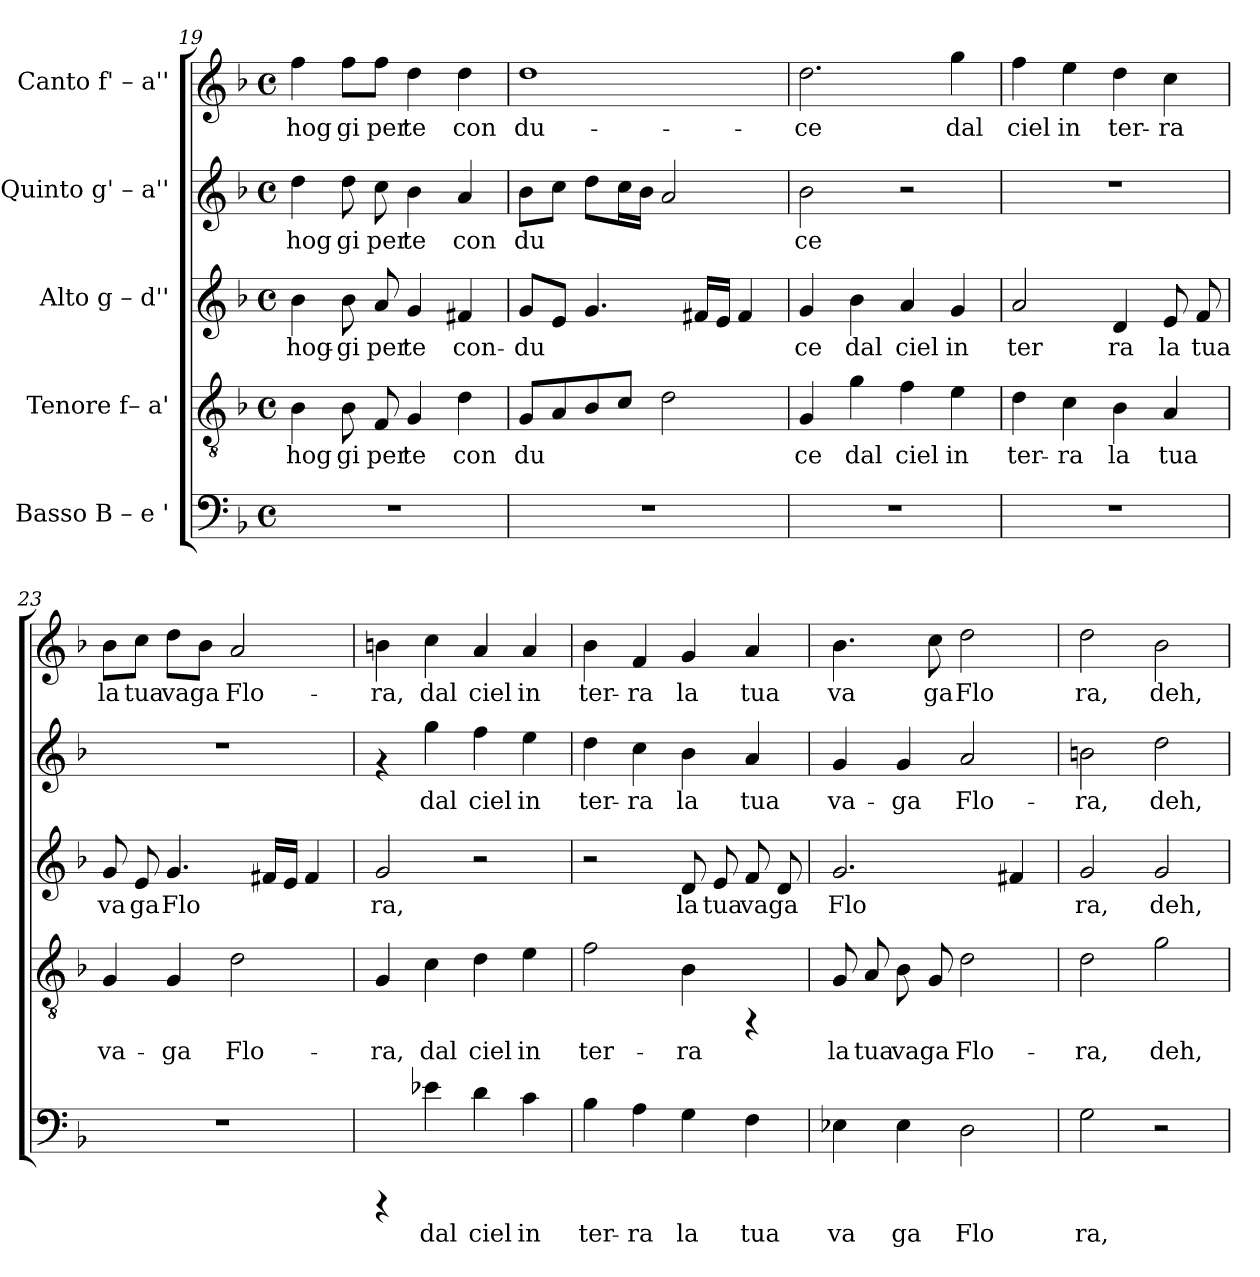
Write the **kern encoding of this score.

**kern	**text	**kern	**text	**kern	**text	**kern	**text	**kern	**text
*part5	*part5	*part4	*part4	*part3	*part3	*part2	*part2	*part1	*part1
*staff5	*staff5	*staff4	*staff4	*staff3	*staff3	*staff2	*staff2	*staff1	*staff1
*I"Basso  B – e '	*	*I"Tenore  f– a'	*	*I"Alto  g – d''	*	*I"Quinto  g' – a''	*	*I"Canto  f' – a''	*
*clefF4	*	*clefGv2	*	*clefG2	*	*clefG2	*	*clefG2	*
*k[b-]	*	*k[b-]	*	*k[b-]	*	*k[b-]	*	*k[b-]	*
*F:	*	*F:	*	*F:	*	*F:	*	*F:	*
*M4/4	*	*M4/4	*	*M4/4	*	*M4/4	*	*M4/4	*
*met(c)	*	*met(c)	*	*met(c)	*	*met(c)	*	*met(c)	*
=19	=19	=19	=19	=19	=19	=19	=19	=19	=19
!	!	!	!LO:LY:b:rj	!	!LO:LY:b:cj	!	!LO:LY:b:rj	!	!LO:LY:b:cj
1r	.	4B-\	hog	4b-\	hog-	4dd\	hog	4ff\	hog
!	!	!	!LO:LY:b:rj	!	!LO:LY:b:cj	!	!LO:LY:b:rj	!	!LO:LY:b:cj
.	.	8B-\	gi	8b-\	-gi	8dd\	gi	8ff\L	gi
!	!	!	!LO:LY:b:rj	!	!LO:LY:b:cj	!	!LO:LY:b:rj	!	!LO:LY:b:cj
.	.	8F/	per	8a/	per	8cc\	per	8ff\J	per
!	!	!	!LO:LY:b:rj	!	!LO:LY:b:cj	!	!LO:LY:b:rj	!	!LO:LY:b:cj
.	.	4G/	te	4g/	te	4b-\	te	4dd\	te
!	!	!	!LO:LY:b:rj	!	!LO:LY:b:cj	!	!LO:LY:b:rj	!	!LO:LY:b:cj
.	.	4d\	con	4f#X/	con-	4a/	con	4dd\	con
!!LO:PB:g=z
=20	=20	=20	=20	=20	=20	=20	=20	=20	=20
!	!	!	!LO:LY:b:rj	!	!LO:LY:b:cj	!	!LO:LY:b:rj	!	!LO:LY:b:cj
1r	.	8G/L	du-	8g/L	-du	8b-\L	du-	1dd	du-
!	!	!	!LO:LY:b:rj	!	!LO:LY:b:cj	!	!LO:LY:b:rj	!	!
.	.	8A/	--	8e/J	.	8cc\J	--	.	.
!	!	!	!LO:LY:b:rj	!	!LO:LY:b:cj	!	!LO:LY:b:rj	!	!
.	.	8B-/	--	4.g/	.	8dd\L	--	.	.
!	!	!	!LO:LY:b:rj	!	!	!	!LO:LY:b:rj	!	!
.	.	8c/J	--	.	.	16cc\	--	.	.
!	!	!	!	!	!	!	!LO:LY:b:rj	!	!
.	.	.	.	.	.	16b-\J	--	.	.
!	!	!	!LO:LY:b:rj	!	!	!	!LO:LY:b:rj	!	!
.	.	2d\	--	.	.	2a/	--	.	.
!	!	!	!	!	!LO:LY:b:cj	!	!	!	!
.	.	.	.	16f#X/L	.	.	.	.	.
!	!	!	!	!	!LO:LY:b:cj	!	!	!	!
.	.	.	.	16e/J	.	.	.	.	.
!	!	!	!	!	!LO:LY:b:cj	!	!	!	!
.	.	.	.	4f#/	.	.	.	.	.
=21	=21	=21	=21	=21	=21	=21	=21	=21	=21
!	!	!	!LO:LY:b:rj	!	!LO:LY:b:cj	!	!LO:LY:b:rj	!	!LO:LY:b:cj
1r	.	4G/	-ce	4g/	ce	2b-\	-ce	2.dd\	-ce
!	!	!	!LO:LY:b:rj	!	!LO:LY:b:cj	!	!	!	!
.	.	4g\	dal	4b-\	dal	.	.	.	.
!	!	!	!LO:LY:b:rj	!	!LO:LY:b:cj	!	!	!	!
.	.	4f\	ciel	4a/	ciel	2r	.	.	.
!	!	!	!LO:LY:b:rj	!	!LO:LY:b:cj	!	!	!	!LO:LY:b:cj
.	.	4e\	in	4g/	in	.	.	4gg\	dal
=22	=22	=22	=22	=22	=22	=22	=22	=22	=22
!	!	!	!LO:LY:b:rj	!	!LO:LY:b:cj	!	!	!	!LO:LY:b:cj
1r	.	4d\	ter-	2a/	ter	1r	.	4ff\	ciel
!	!	!	!LO:LY:b:rj	!	!	!	!	!	!LO:LY:b:cj
.	.	4c\	-ra	.	.	.	.	4ee\	in
!	!	!	!LO:LY:b:rj	!	!LO:LY:b:cj	!	!	!	!LO:LY:b:cj
.	.	4B-\	la	4d/	ra	.	.	4dd\	ter-
!	!	!	!LO:LY:b:rj	!	!LO:LY:b:cj	!	!	!	!LO:LY:b:cj
.	.	4A/	tua	8e/	la	.	.	4cc\	-ra
!	!	!	!	!	!LO:LY:b:cj	!	!	!	!
.	.	.	.	8f/	tua	.	.	.	.
=23	=23	=23	=23	=23	=23	=23	=23	=23	=23
!	!	!	!LO:LY:b:rj	!	!LO:LY:b:cj	!	!	!	!LO:LY:b:cj
1r	.	4G/	va-	8g/	va	1r	.	8b-\L	la
!	!	!	!	!	!LO:LY:b:cj	!	!	!	!LO:LY:b:cj
.	.	.	.	8e/	ga	.	.	8cc\J	tua
!	!	!	!LO:LY:b:rj	!	!LO:LY:b:cj	!	!	!	!LO:LY:b:cj
.	.	4G/	-ga	4.g/	Flo	.	.	8dd\L	vaga
!	!	!	!	!	!	!	!	!	!LO:LY:b:cj
.	.	.	.	.	.	.	.	8b-\J	.
!	!	!	!LO:LY:b:rj	!	!	!	!	!	!LO:LY:b:cj
.	.	2d\	Flo-	.	.	.	.	2a/	Flo-
!	!	!	!	!	!LO:LY:b:cj	!	!	!	!
.	.	.	.	16f#X/L	.	.	.	.	.
!	!	!	!	!	!LO:LY:b:cj	!	!	!	!
.	.	.	.	16e/J	.	.	.	.	.
!	!	!	!	!	!LO:LY:b:cj	!	!	!	!
.	.	.	.	4f#/	.	.	.	.	.
=24	=24	=24	=24	=24	=24	=24	=24	=24	=24
!	!	!	!LO:LY:b:rj	!	!LO:LY:b:cj	!	!	!	!LO:LY:b:cj
4rCCC	.	4G/	-ra,	2g/	ra,	4rf	.	4bn\	-ra,
!	!LO:LY:b:rj	!	!LO:LY:b:rj	!	!	!	!LO:LY:b:rj	!	!LO:LY:b:cj
4e-X\	dal	4c\	dal	.	.	4gg\	dal	4cc\	dal
!	!LO:LY:b:rj	!	!LO:LY:b:rj	!	!	!	!LO:LY:b:rj	!	!LO:LY:b:cj
4d\	ciel	4d\	ciel	2r	.	4ff\	ciel	4a/	ciel
!	!LO:LY:b:rj	!	!LO:LY:b:rj	!	!	!	!LO:LY:b:rj	!	!LO:LY:b:cj
4c\	in	4e\	in	.	.	4ee\	in	4a/	in
=25	=25	=25	=25	=25	=25	=25	=25	=25	=25
!	!LO:LY:b:rj	!	!LO:LY:b:rj	!	!	!	!LO:LY:b:rj	!	!LO:LY:b:cj
4B-\	ter-	2f\	ter-	2r	.	4dd\	ter-	4b-\	ter-
!	!LO:LY:b:rj	!	!	!	!	!	!LO:LY:b:rj	!	!LO:LY:b:cj
4A\	-ra	.	.	.	.	4cc\	-ra	4f/	-ra
!	!LO:LY:b:rj	!	!LO:LY:b:rj	!	!LO:LY:b:cj	!	!LO:LY:b:rj	!	!LO:LY:b:cj
4G\	la	4B-\	-ra	8d/	la	4b-\	la	4g/	la
!	!	!	!	!	!LO:LY:b:cj	!	!	!	!
.	.	.	.	8e/	tua	.	.	.	.
!	!LO:LY:b:rj	!	!	!	!LO:LY:b:cj	!	!LO:LY:b:rj	!	!LO:LY:b:cj
4F\	tua	4rFF	.	8f/	vaga	4a/	tua	4a/	tua
!	!	!	!	!	!LO:LY:b:cj	!	!	!	!
.	.	.	.	8d/	.	.	.	.	.
!!LO:LB:g=z
=26	=26	=26	=26	=26	=26	=26	=26	=26	=26
!	!LO:LY:b:rj	!	!LO:LY:b:rj	!	!LO:LY:b:cj	!	!LO:LY:b:rj	!	!LO:LY:b:cj
4E-X\	va	8G/	la	2.g/	Flo-	4g/	va-	4.b-\	va
!	!	!	!LO:LY:b:rj	!	!	!	!	!	!
.	.	8A/	tua	.	.	.	.	.	.
!	!LO:LY:b:rj	!	!LO:LY:b:rj	!	!	!	!LO:LY:b:rj	!	!
4E-\	ga	8B-\	vaga	.	.	4g/	-ga	.	.
!	!	!	!LO:LY:b:rj	!	!	!	!	!	!LO:LY:b:cj
.	.	8G/	.	.	.	.	.	8cc\	ga
!	!LO:LY:b:rj	!	!LO:LY:b:rj	!	!	!	!LO:LY:b:rj	!	!LO:LY:b:cj
2D\	Flo	2d\	Flo-	.	.	2a/	Flo-	2dd\	Flo
!	!	!	!	!	!LO:LY:b:cj	!	!	!	!
.	.	.	.	4f#X/	--	.	.	.	.
=27	=27	=27	=27	=27	=27	=27	=27	=27	=27
!	!LO:LY:b:rj	!	!LO:LY:b:rj	!	!LO:LY:b:cj	!	!LO:LY:b:rj	!	!LO:LY:b:cj
2G\	ra,	2d\	-ra,	2g/	-ra,	2bn\	-ra,	2dd\	ra,
!	!	!	!LO:LY:b:rj	!	!LO:LY:b:cj	!	!LO:LY:b:rj	!	!LO:LY:b:cj
2r	.	2g\	deh,	2g/	deh,	2dd\	deh,	2b-\	deh,
=	=	=	=	=	=	=	=	=	=
*-	*-	*-	*-	*-	*-	*-	*-	*-	*-
